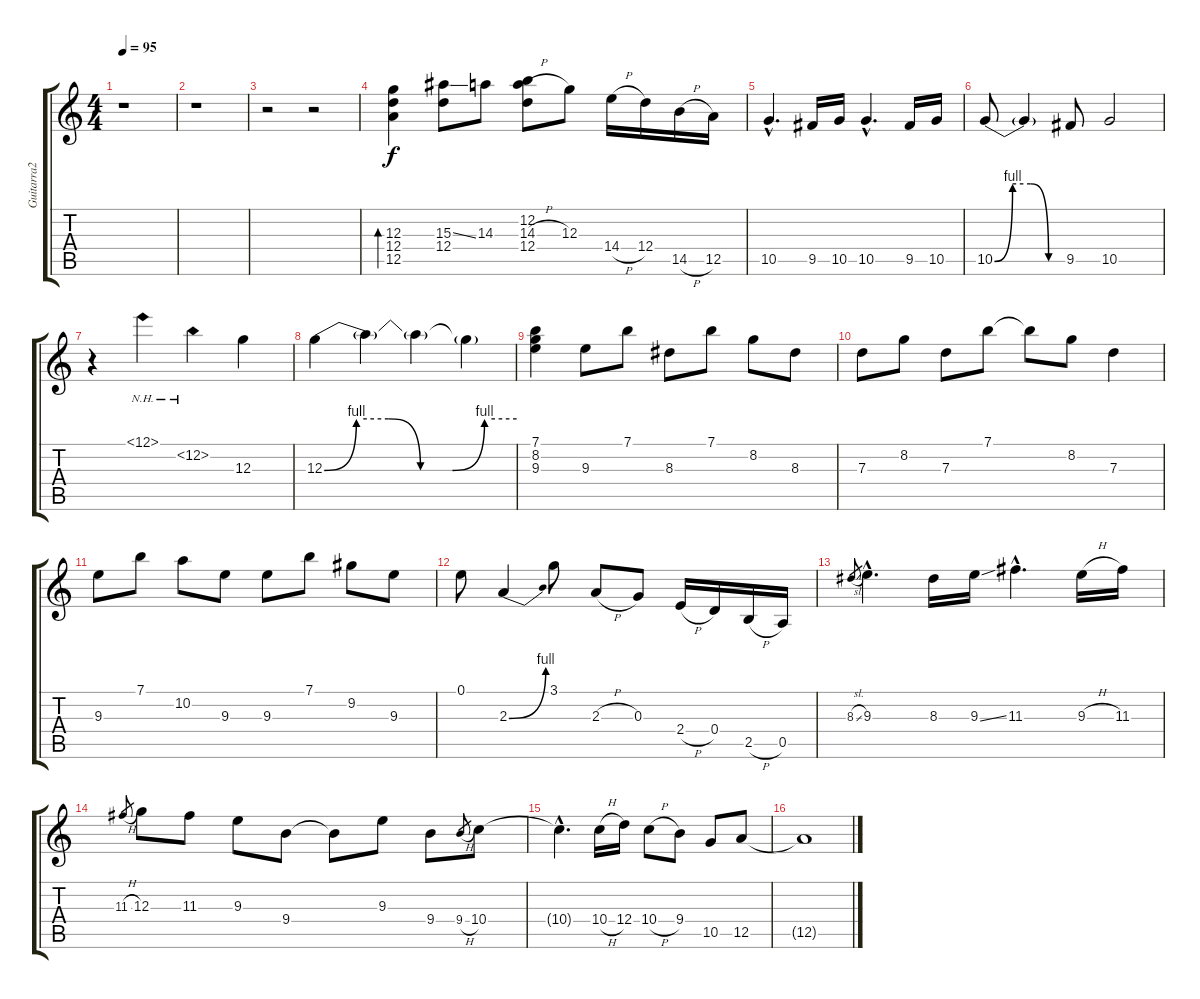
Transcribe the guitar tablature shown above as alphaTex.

\track ("Guitarra2 (Uoho)" "Guitarra2 ") {instrument distortionguitar}
\staff {score tabs}
\tuning (E4 B3 G3 D3 A2 E2) {hide}
\ts (4 4)
\tempo 95
\clef g2
\ks c
r.1{dy f instrument distortionguitar} |
r.1 |
r.2 r.2 |
(12.3 12.4 12.5).4{bd 480} (15.3{ss} 12.4).8 14.3.8 (12.2 14.3{h} 12.4).8 12.3.8 14.4{h}.16 12.4.16 14.5{h}.16 12.5.16 |
10.5{hac}.4{d} 9.5.16 10.5.16 10.5{hac}.4{d} 9.5.16 10.5.16 |
10.5{be (custom 0 0 15 4 30 4 45 0 60 0)}.8 10.5{t}.4 9.5.8 10.5.2 |
r.4 12.1{nh}.4 12.2{nh}.4 12.3.4 |
12.3{be (custom 0 0 10 4 20 4 30 0 40 0 50 4 60 4)}.4 12.3{t}.4 12.3{t}.4 12.3{t}.4 |
(7.1 8.2 9.3).4 9.3.8 7.1.8 8.3.8 7.1.8 8.2.8 8.3.8 |
7.3.8 8.2.8 7.3.8 7.1.8 7.1{t}.8 8.2.8 7.3.4 |
9.3.8 7.1.8 10.2.8 9.3.8 9.3.8 7.1.8 9.2.8 9.3.8 |
0.1.8 2.3{be (bend 0 0 60 4)}.4 3.1.8 2.3{h}.8 0.3.8 2.4{h}.16 0.4.16 2.5{h}.16 0.5.16 |
8.3{sl}.8{gr} 9.3{hac}.4{d} 8.3.16 9.3{ss}.16 11.3{hac}.4{d} 9.3{h}.16 11.3.16 |
11.3{h}.8{gr} 12.3.8 11.3.8 9.3.8 9.4.8 9.4{t}.8 9.3.8 9.4.8 9.4{h}.8{gr} 10.4.8 |
10.4{hac t}.4{d} 10.4{h}.16 12.4.16 10.4{h}.8 9.4.8 10.5.8 12.5.8 |
12.5{t}.1
